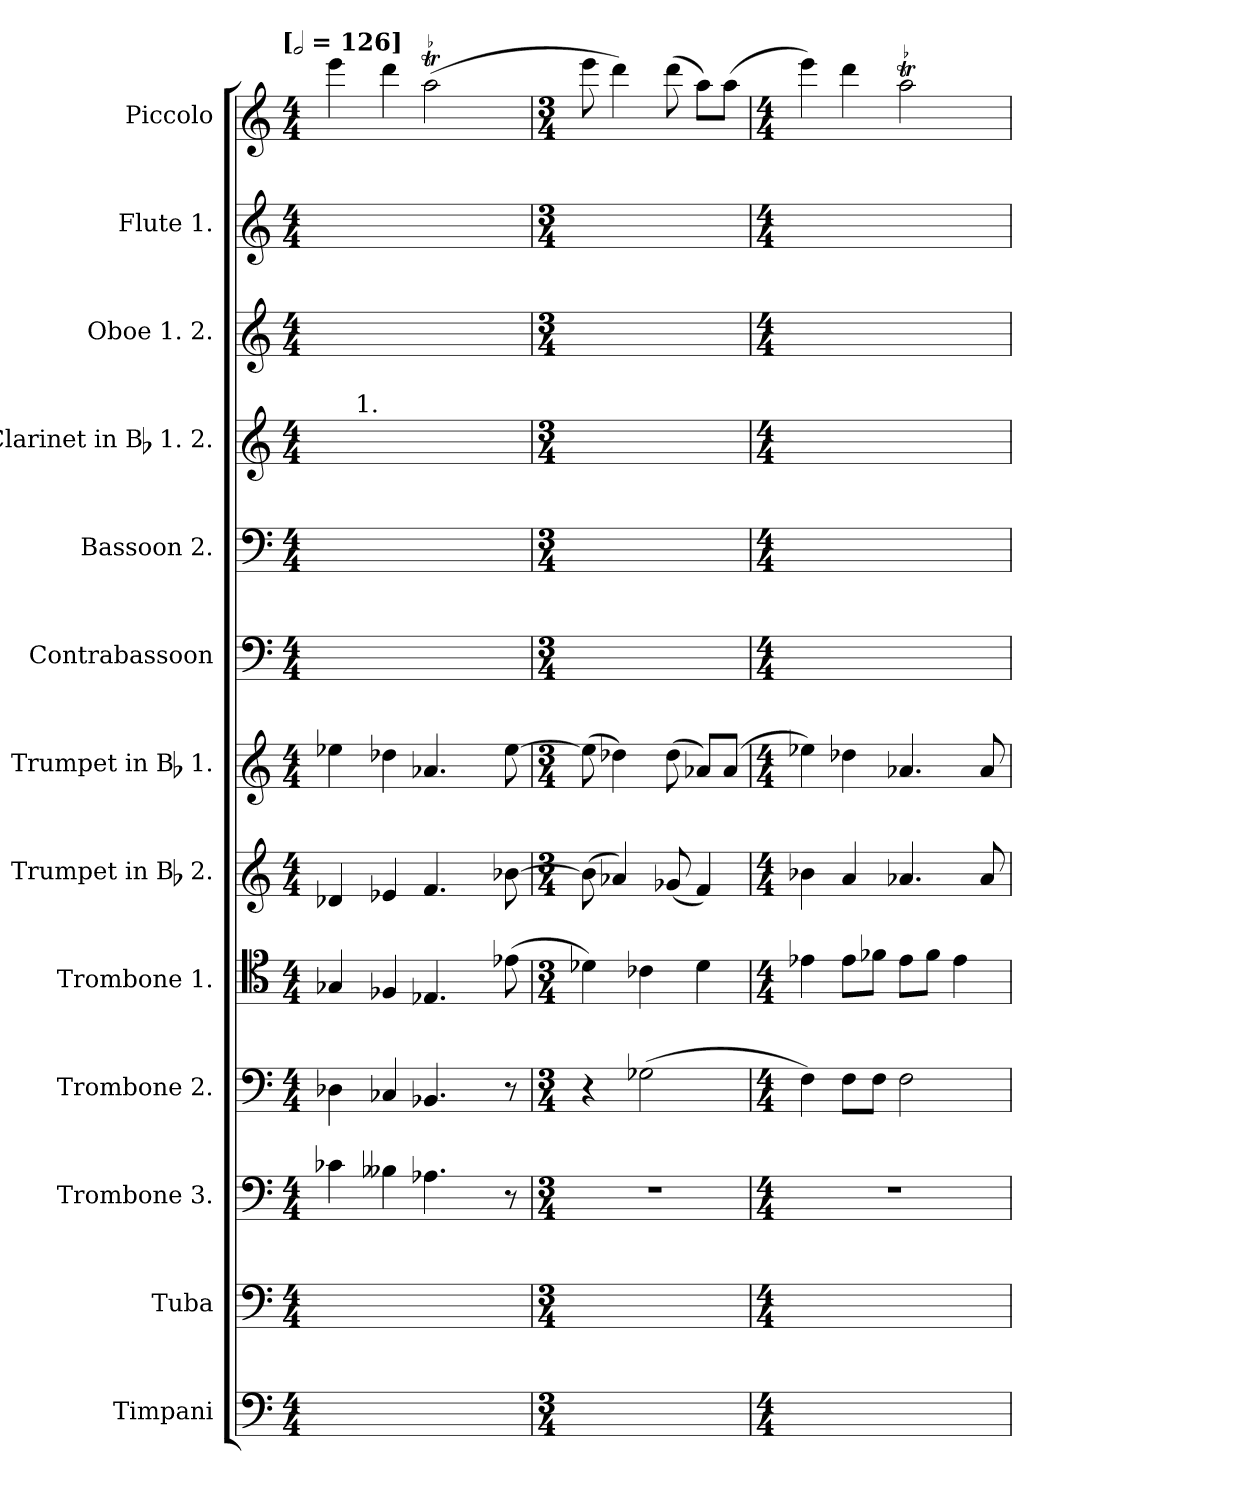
**kern	**kern	**kern	**kern	**kern	**kern	**kern	**kern	**kern	**kern	**kern	**kern	**kern
*part13	*part12	*part11	*part10	*part9	*part8	*part7	*part6	*part5	*part4	*part3	*part2	*part1
*staff13	*staff12	*staff11	*staff10	*staff9	*staff8	*staff7	*staff6	*staff5	*staff4	*staff3	*staff2	*staff1
*I"Timpani	*I"Tuba	*I"Trombone 3.	*I"Trombone 2.	*I"Trombone 1.	*I"Trumpet in Bb 2.	*I"Trumpet in Bb 1.	*I"Contrabassoon	*I"Bassoon 2.	*I"Clarinet in Bb 1. 2.	*I"Oboe 1. 2.	*I"Flute 1.	*I"Piccolo
*I'Timp.	*I'Tba.	*I'3.Tbn.	*I'2.Tbn.	*I'1.Tbn.	*I'2.Tpt.	*I'1.Tpt.	*I'Cbsn.	*I'2.Bsn.	*I'1.2.Cl.	*I'1.2.Ob.	*I'1.Fl.	*I'Picc.
*clefF4	*clefF4	*clefF4	*clefF4	*clefC4	*clefG2	*clefG2	*clefF4	*clefF4	*clefG2	*clefG2	*clefG2	*clefG2
*	*	*	*	*	*ITrd1c2	*ITrd1c2	*ITrd7c12	*	*ITrd1c2	*	*	*ITrd-7c-12
*k[]	*k[]	*k[]	*k[]	*k[]	*k[b-e-]	*k[b-e-]	*k[]	*k[]	*k[b-e-]	*k[]	*k[]	*k[]
!!LO:TX:omd:t=[[half] = 126]
*M4/4	*M4/4	*M4/4	*M4/4	*M4/4	*M4/4	*M4/4	*M4/4	*M4/4	*M4/4	*M4/4	*M4/4	*M4/4
*MM252	*MM252	*MM252	*MM252	*MM252	*MM252	*MM252	*MM252	*MM252	*MM252	*MM252	*MM252	*MM252
=1	=1	=1	=1	=1	=1	=1	=1	=1	=1	=1	=1	=1
4ryy	4ryy	4c-Xi	4D-X	4G-Xi	4c-Xi	4dd-X	4ryy	4ryy	8ryy	8ryy	8ryy	4eeeei
!	!	!	!	!	!	!	!	!	!LO:TX:a:t=1.	!	!	!
.	.	.	.	.	.	.	.	.	8ryy	8ryy	8ryy	.
4ryy	4ryy	4B--X	4C-X	4F-X	4d-X	4cc-X	4ryy	4ryy	4ryy	4ryy	4ryy	4dddd
!	!	!	!	!	!	!	!	!	!	!	!	!LO:TR:acc=-
2ryy	4ryy	4.A-X	4.BB-X	4.E-X	4.e-	4.g-X	4ryy	4ryy	8ryy	8ryy	8ryy	(2aaaT<
.	.	.	.	.	.	.	.	.	8ryy	8ryy	8ryy	.
.	4ryy	.	.	.	.	.	4ryy	4ryy	4ryy	4ryy	4ryy	.
.	.	8r	8r	(8e-X	[8a-X	[8dd-	.	.	.	.	.	.
=2	=2	=2	=2	=2	=2	=2	=2	=2	=2	=2	=2	=2
*M3/4	*M3/4	*M3/4	*M3/4	*M3/4	*M3/4	*M3/4	*M3/4	*M3/4	*M3/4	*M3/4	*M3/4	*M3/4
4%3ryy	4ryy	4%3r	4r	4d-X)	(8a-]	(8dd-]	4ryy	4ryy	8ryy	4ryy	4%3ryy	8eeee
.	.	.	.	.	4g-X)	4cc-X)	.	.	8ryy	.	.	4dddd)
.	4ryy	.	(2G-X	4c-X	.	.	4ryy	4ryy	4ryy	4ryy	.	.
.	.	.	.	.	(8f-X	(8cc-	.	.	.	.	.	(8dddd
.	4ryy	.	.	4d-	4e-)	8g-XL)	4ryy	4ryy	4ryy	8ryy	.	8aaaL)
.	.	.	.	.	.	(8g-J	.	.	.	8ryy	.	(8aaaJ
=3	=3	=3	=3	=3	=3	=3	=3	=3	=3	=3	=3	=3
*M4/4	*M4/4	*M4/4	*M4/4	*M4/4	*M4/4	*M4/4	*M4/4	*M4/4	*M4/4	*M4/4	*M4/4	*M4/4
2ryy	4ryy	1r	4F)	4e-X	4a-X	4dd-X)	4ryy	4ryy	4ryy	4ryy	1ryy	4eeee)
.	4ryy	.	8FL	8e-L	4g	4cc-X	4ryy	4ryy	8ryy	4ryy	.	4dddd
.	.	.	8FJ	8f-XJ	.	.	.	.	8ryy	.	.	.
!	!	!	!	!	!	!	!	!	!	!	!	!LO:TR:acc=-
4ryy	4ryy	.	2F	8e-L	4.g-X	4.g-X	4ryy	4ryy	4ryy	4ryy	.	2aaaT<
.	.	.	.	8f-J	.	.	.	.	.	.	.	.
4ryy	4ryy	.	.	4e-	.	.	4ryy	4ryy	4ryy	8ryy	.	.
.	.	.	.	.	8g-	8g-	.	.	.	8ryy	.	.
=	=	=	=	=	=	=	=	=	=	=	=	=
*-	*-	*-	*-	*-	*-	*-	*-	*-	*-	*-	*-	*-
